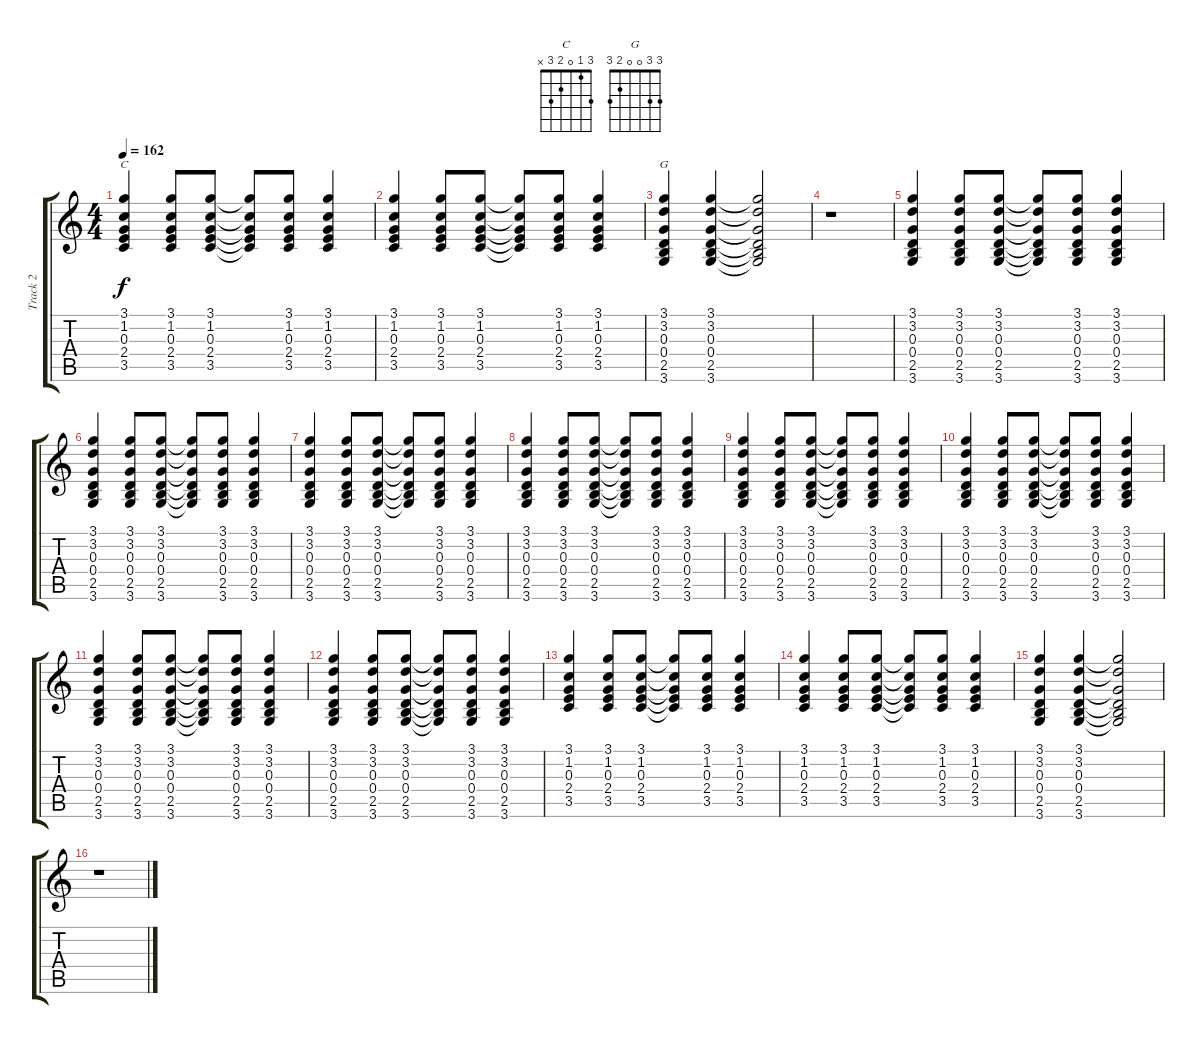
\track ("Track 2" "Track 2") {instrument electricguitarclean}
\staff {score tabs}
\tuning (E4 B3 G3 D3 A2 E2) {hide}
\chord ("C" 3 1 0 2 3 x)
\chord ("G" 3 3 0 0 2 3)
\ts (4 4)
\tempo 162
\clef g2
\ks c
(3.1 1.2 0.3 2.4 3.5).4{ch "C" dy f} (3.1 1.2 0.3 2.4 3.5).8 (3.1 1.2 0.3 2.4 3.5).8 (3.1{t} 1.2{t} 0.3{t} 2.4{t} 3.5{t}).8 (3.1 1.2 0.3 2.4 3.5).8 (3.1 1.2 0.3 2.4 3.5).4 |
(3.1 1.2 0.3 2.4 3.5).4 (3.1 1.2 0.3 2.4 3.5).8 (3.1 1.2 0.3 2.4 3.5).8 (3.1{t} 1.2{t} 0.3{t} 2.4{t} 3.5{t}).8 (3.1 1.2 0.3 2.4 3.5).8 (3.1 1.2 0.3 2.4 3.5).4 |
(3.1 3.2 0.3 0.4 2.5 3.6).4{ch "G"} (3.1 3.2 0.3 0.4 2.5 3.6).4 (3.1{t} 3.2{t} 0.3{t} 0.4{t} 2.5{t} 3.6{t}).2 |
r.1 |
(3.1 3.2 0.3 0.4 2.5 3.6).4 (3.1 3.2 0.3 0.4 2.5 3.6).8 (3.1 3.2 0.3 0.4 2.5 3.6).8 (3.1{t} 3.2{t} 0.3{t} 0.4{t} 2.5{t} 3.6{t}).8 (3.1 3.2 0.3 0.4 2.5 3.6).8 (3.1 3.2 0.3 0.4 2.5 3.6).4 |
(3.1 3.2 0.3 0.4 2.5 3.6).4 (3.1 3.2 0.3 0.4 2.5 3.6).8 (3.1 3.2 0.3 0.4 2.5 3.6).8 (3.1{t} 3.2{t} 0.3{t} 0.4{t} 2.5{t} 3.6{t}).8 (3.1 3.2 0.3 0.4 2.5 3.6).8 (3.1 3.2 0.3 0.4 2.5 3.6).4 |
(3.1 3.2 0.3 0.4 2.5 3.6).4 (3.1 3.2 0.3 0.4 2.5 3.6).8 (3.1 3.2 0.3 0.4 2.5 3.6).8 (3.1{t} 3.2{t} 0.3{t} 0.4{t} 2.5{t} 3.6{t}).8 (3.1 3.2 0.3 0.4 2.5 3.6).8 (3.1 3.2 0.3 0.4 2.5 3.6).4 |
(3.1 3.2 0.3 0.4 2.5 3.6).4 (3.1 3.2 0.3 0.4 2.5 3.6).8 (3.1 3.2 0.3 0.4 2.5 3.6).8 (3.1{t} 3.2{t} 0.3{t} 0.4{t} 2.5{t} 3.6{t}).8 (3.1 3.2 0.3 0.4 2.5 3.6).8 (3.1 3.2 0.3 0.4 2.5 3.6).4 |
(3.1 3.2 0.3 0.4 2.5 3.6).4 (3.1 3.2 0.3 0.4 2.5 3.6).8 (3.1 3.2 0.3 0.4 2.5 3.6).8 (3.1{t} 3.2{t} 0.3{t} 0.4{t} 2.5{t} 3.6{t}).8 (3.1 3.2 0.3 0.4 2.5 3.6).8 (3.1 3.2 0.3 0.4 2.5 3.6).4 |
(3.1 3.2 0.3 0.4 2.5 3.6).4 (3.1 3.2 0.3 0.4 2.5 3.6).8 (3.1 3.2 0.3 0.4 2.5 3.6).8 (3.1{t} 3.2{t} 0.3{t} 0.4{t} 2.5{t} 3.6{t}).8 (3.1 3.2 0.3 0.4 2.5 3.6).8 (3.1 3.2 0.3 0.4 2.5 3.6).4 |
(3.1 3.2 0.3 0.4 2.5 3.6).4 (3.1 3.2 0.3 0.4 2.5 3.6).8 (3.1 3.2 0.3 0.4 2.5 3.6).8 (3.1{t} 3.2{t} 0.3{t} 0.4{t} 2.5{t} 3.6{t}).8 (3.1 3.2 0.3 0.4 2.5 3.6).8 (3.1 3.2 0.3 0.4 2.5 3.6).4 |
(3.1 3.2 0.3 0.4 2.5 3.6).4 (3.1 3.2 0.3 0.4 2.5 3.6).8 (3.1 3.2 0.3 0.4 2.5 3.6).8 (3.1{t} 3.2{t} 0.3{t} 0.4{t} 2.5{t} 3.6{t}).8 (3.1 3.2 0.3 0.4 2.5 3.6).8 (3.1 3.2 0.3 0.4 2.5 3.6).4 |
(3.1 1.2 0.3 2.4 3.5).4 (3.1 1.2 0.3 2.4 3.5).8 (3.1 1.2 0.3 2.4 3.5).8 (3.1{t} 1.2{t} 0.3{t} 2.4{t} 3.5{t}).8 (3.1 1.2 0.3 2.4 3.5).8 (3.1 1.2 0.3 2.4 3.5).4 |
(3.1 1.2 0.3 2.4 3.5).4 (3.1 1.2 0.3 2.4 3.5).8 (3.1 1.2 0.3 2.4 3.5).8 (3.1{t} 1.2{t} 0.3{t} 2.4{t} 3.5{t}).8 (3.1 1.2 0.3 2.4 3.5).8 (3.1 1.2 0.3 2.4 3.5).4 |
(3.1 3.2 0.3 0.4 2.5 3.6).4 (3.1 3.2 0.3 0.4 2.5 3.6).4 (3.1{t} 3.2{t} 0.3{t} 0.4{t} 2.5{t} 3.6{t}).2 |
r.1
